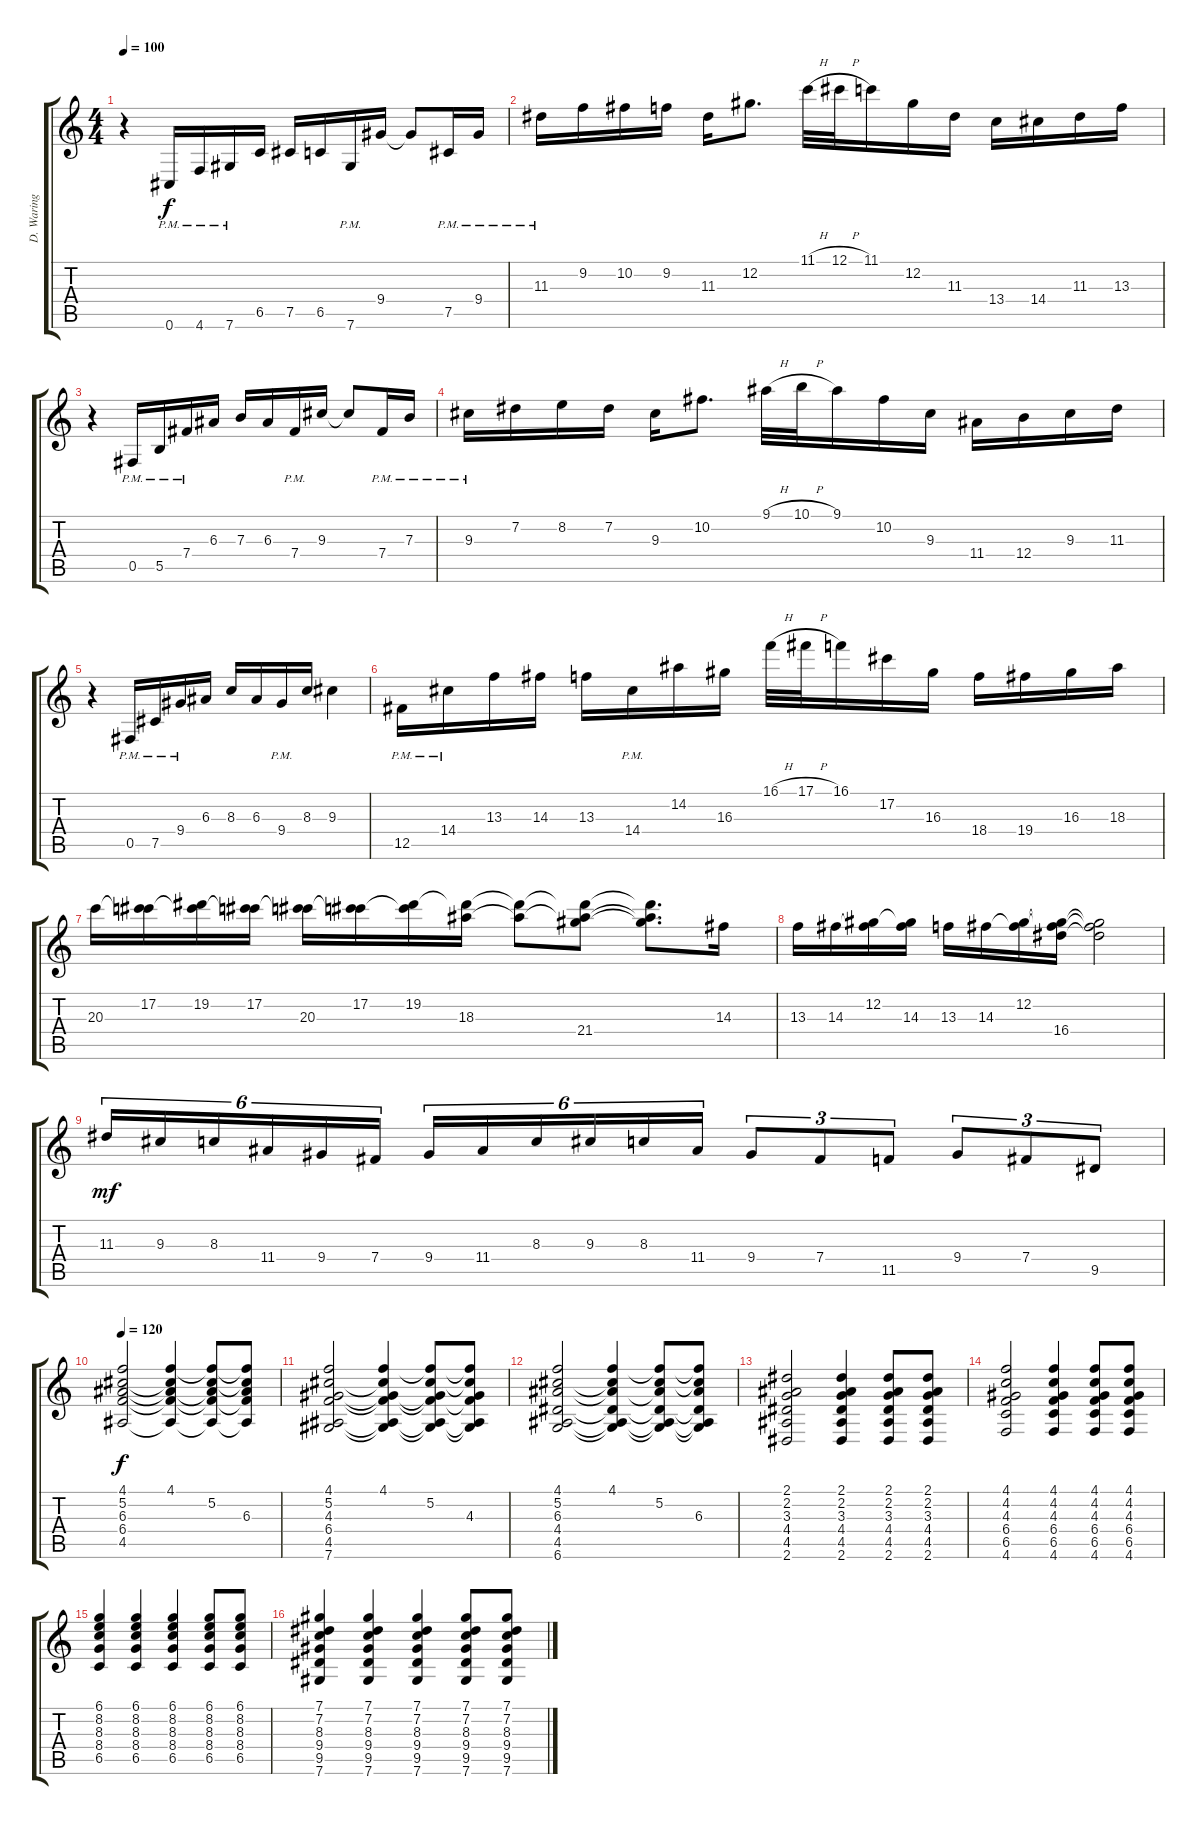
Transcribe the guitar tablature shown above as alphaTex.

\track ("D. Waring Gtr." "D. Waring ") {instrument distortionguitar}
\staff {score tabs}
\tuning (Db4 Ab3 E3 B2 Gb2 Db2) {hide}
\ts (4 4)
\tempo 100
\clef g2
\ks c
r.4{dy f} 0.6{pm}.16 4.6{pm}.16 7.6{pm}.16 6.5.16 7.5.16 6.5.16 7.6{pm}.16 9.4.16 9.4{t}.8 7.5{pm}.16 9.4{pm}.16 |
11.3{pm}.16 9.2.16 10.2.16 9.2.16 11.3.16 12.2.8{d} 11.1{h}.32 12.1{h}.32 11.1.16 12.2.16 11.3.16 13.4.16 14.4.16 11.3.16 13.3.16 |
r.4 0.5{pm}.16 5.5{pm}.16 7.4{pm}.16 6.3.16 7.3.16 6.3.16 7.4{pm}.16 9.3.16 9.3{t}.8 7.4{pm}.16 7.3{pm}.16 |
9.3{pm}.16 7.2.16 8.2.16 7.2.16 9.3.16 10.2.8{d} 9.1{h}.32 10.1{h}.32 9.1.16 10.2.16 9.3.16 11.4.16 12.4.16 9.3.16 11.3.16 |
r.4 0.5{pm}.16 7.5{pm}.16 9.4{pm}.16 6.3.16 8.3.16 6.3.16 9.4{pm}.16 8.3.16 9.3.4 |
12.5{pm}.16 14.4{pm}.16 13.3.16 14.3.16 13.3.16 14.4{pm}.16 14.2.16 16.3.16 16.1{h}.32 17.1{h}.32 16.1.16 17.2.16 16.3.16 18.4.16 19.4.16 16.3.16 18.3.16 |
20.3.16 (17.2 20.3{t}).16 (19.2 20.3{t}).16 (17.2 20.3{t}).16 (17.2{t} 20.3).16 (17.2 20.3{t}).16 (19.2 20.3{t}).16 (19.2{t} 18.3).16 (19.2{t} 18.3{t}).8 (19.2{t} 18.3{t} 21.4).8 (19.2{t} 18.3{t} 21.4{t}).8{d} 14.3.16 |
13.3.16 14.3.16 (12.2 14.3{t}).16 (12.2{t} 14.3).16 13.3.16 14.3.16 (12.2 14.3{t}).16 (12.2{t} 14.3{t} 16.4).16 (12.2{t} 14.3{t} 16.4{t}).2 |
11.3.16{tu (6 4) dy mf} 9.3.16{tu (6 4)} 8.3.16{tu (6 4)} 11.4.16{tu (6 4)} 9.4.16{tu (6 4)} 7.4.16{tu (6 4)} 9.4.16{tu (6 4)} 11.4.16{tu (6 4)} 8.3.16{tu (6 4)} 9.3.16{tu (6 4)} 8.3.16{tu (6 4)} 11.4.16{tu (6 4)} 9.4.8{tu (3 2)} 7.4.8{tu (3 2)} 11.5.8{tu (3 2)} 9.4.8{tu (3 2)} 7.4.8{tu (3 2)} 9.5.8{tu (3 2)} |
\tempo 120
(4.1 5.2 6.3 6.4 4.5).2{dy f balance 16} (4.1 5.2{t} 6.3{t} 6.4{t} 4.5{t}).4 (4.1{t} 5.2 6.3{t} 6.4{t} 4.5{t}).8 (4.1{t} 5.2{t} 6.3 6.4{t} 4.5{t}).8 |
(4.1 5.2 4.3 6.4 4.5 7.6).2 (4.1 5.2{t} 4.3{t} 6.4{t} 4.5{t} 7.6{t}).4 (4.1{t} 5.2 4.3{t} 6.4{t} 4.5{t} 7.6{t}).8 (4.1{t} 5.2{t} 4.3 6.4{t} 4.5{t} 7.6{t}).8 |
(4.1 5.2 6.3 4.4 4.5 6.6).2 (4.1 5.2{t} 6.3{t} 4.4{t} 4.5{t} 6.6{t}).4 (4.1{t} 5.2 6.3{t} 4.4{t} 4.5{t} 6.6{t}).8 (4.1{t} 5.2{t} 6.3 4.4{t} 4.5{t} 6.6{t}).8 |
(2.1 2.2 3.3 4.4 4.5 2.6).2 (2.1 2.2 3.3 4.4 4.5 2.6).4 (2.1 2.2 3.3 4.4 4.5 2.6).8 (2.1 2.2 3.3 4.4 4.5 2.6).8 |
(4.1 4.2 4.3 6.4 6.5 4.6).2 (4.1 4.2 4.3 6.4 6.5 4.6).4 (4.1 4.2 4.3 6.4 6.5 4.6).8 (4.1 4.2 4.3 6.4 6.5 4.6).8 |
(6.1 8.2 8.3 8.4 6.5).4 (6.1 8.2 8.3 8.4 6.5).4 (6.1 8.2 8.3 8.4 6.5).4 (6.1 8.2 8.3 8.4 6.5).8 (6.1 8.2 8.3 8.4 6.5).8 |
(7.1 7.2 8.3 9.4 9.5 7.6).4 (7.1 7.2 8.3 9.4 9.5 7.6).4 (7.1 7.2 8.3 9.4 9.5 7.6).4 (7.1 7.2 8.3 9.4 9.5 7.6).8 (7.1 7.2 8.3 9.4 9.5 7.6).8
